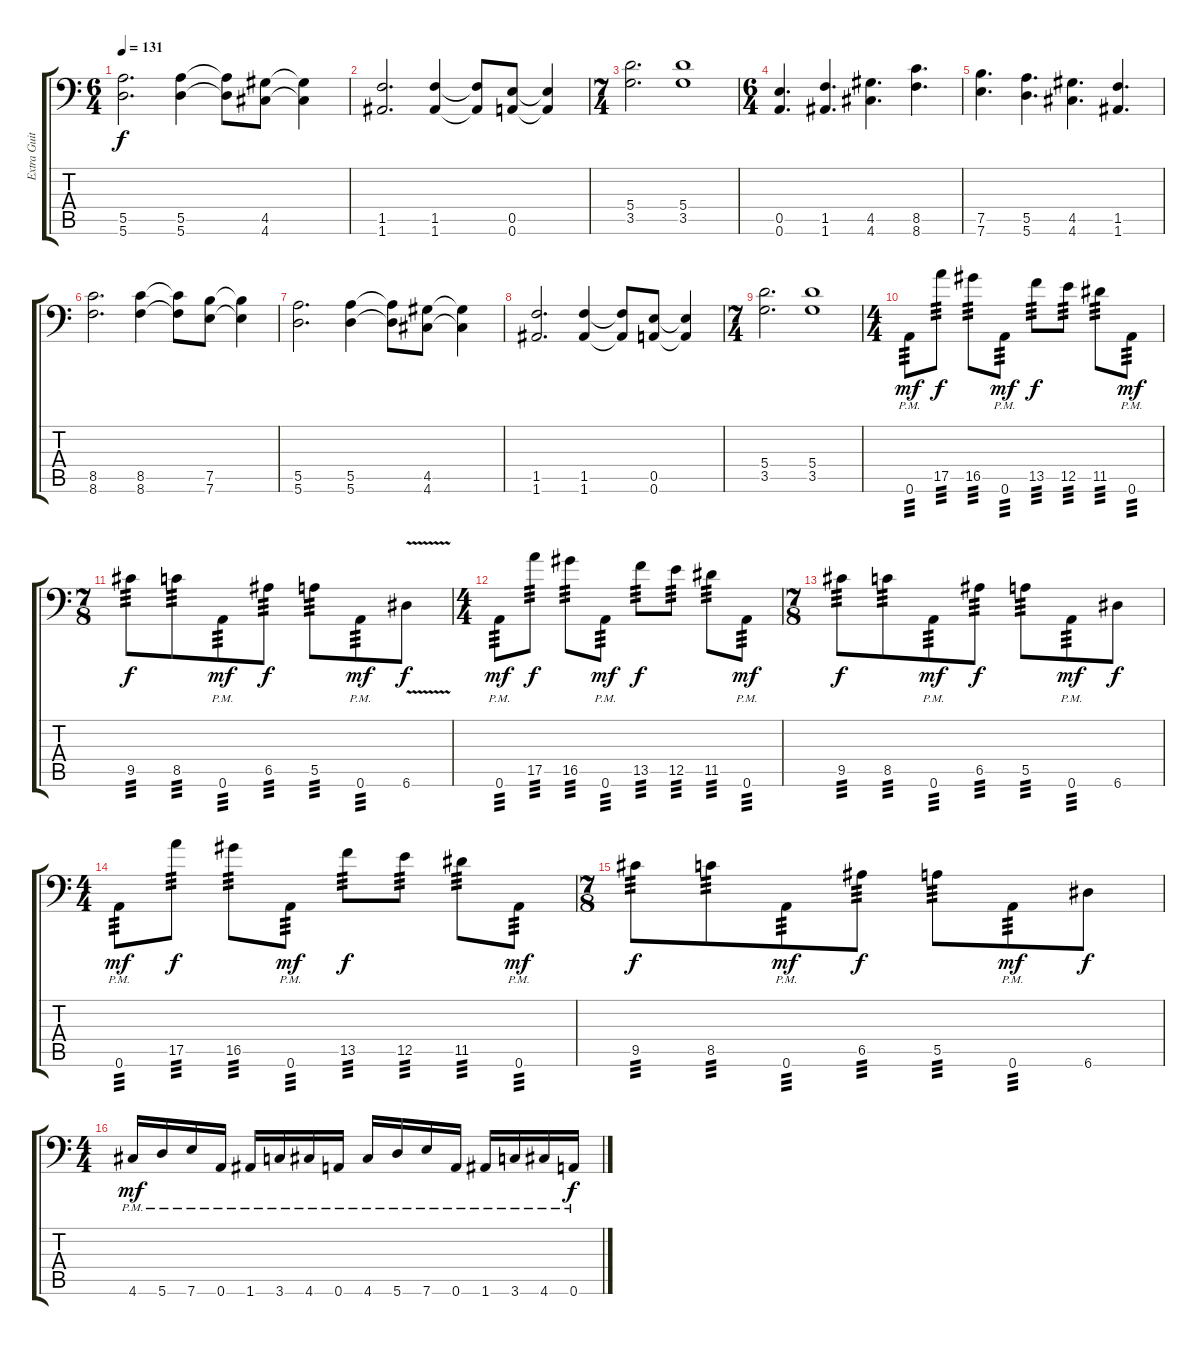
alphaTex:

\track ("Extra Guitar" "Extra Guit") {instrument overdrivenguitar}
\staff {score tabs}
\tuning (B3 Gb3 D3 A2 E2 A1) {hide}
\ts (6 4)
\tempo 131
\clef f4
\ks c
(5.5 5.6).2{d dy f} (5.5 5.6).4 (5.5{t} 5.6{t}).8 (4.5 4.6).8 (4.5{t} 4.6{t}).4 |
(1.5 1.6).2{d} (1.5 1.6).4 (1.5{t} 1.6{t}).8 (0.5 0.6).8 (0.5{t} 0.6{t}).4 |
\ts (7 4)
(5.4 3.5).2{d} (5.4 3.5).1 |
\ts (6 4)
(0.5 0.6).4{d} (1.5 1.6).4{d} (4.5 4.6).4{d} (8.5 8.6).4{d} |
(7.5 7.6).4{d} (5.5 5.6).4{d} (4.5 4.6).4{d} (1.5 1.6).4{d} |
(8.5 8.6).2{d} (8.5 8.6).4 (8.5{t} 8.6{t}).8 (7.5 7.6).8 (7.5{t} 7.6{t}).4 |
(5.5 5.6).2{d} (5.5 5.6).4 (5.5{t} 5.6{t}).8 (4.5 4.6).8 (4.5{t} 4.6{t}).4 |
(1.5 1.6).2{d} (1.5 1.6).4 (1.5{t} 1.6{t}).8 (0.5 0.6).8 (0.5{t} 0.6{t}).4 |
\ts (7 4)
(5.4 3.5).2{d} (5.4 3.5).1 |
\ts (4 4)
0.6{pm}.8{tp 3 dy mf} 17.5.8{tp 3 dy f} 16.5.8{tp 3} 0.6{pm}.8{tp 3 dy mf} 13.5.8{tp 3 dy f} 12.5.8{tp 3} 11.5.8{tp 3} 0.6{pm}.8{tp 3 dy mf} |
\ts (7 8)
9.5.8{tp 3 dy f} 8.5.8{tp 3} 0.6{pm}.8{tp 3 dy mf} 6.5.8{tp 3 dy f} 5.5.8{tp 3} 0.6{pm}.8{tp 3 dy mf} 6.6{v}.8{dy f} |
\ts (4 4)
0.6{pm}.8{tp 3 dy mf balance 12 instrument distortionguitar} 17.5.8{tp 3 dy f} 16.5.8{tp 3} 0.6{pm}.8{tp 3 dy mf} 13.5.8{tp 3 dy f} 12.5.8{tp 3} 11.5.8{tp 3} 0.6{pm}.8{tp 3 dy mf} |
\ts (7 8)
9.5.8{tp 3 dy f} 8.5.8{tp 3} 0.6{pm}.8{tp 3 dy mf} 6.5.8{tp 3 dy f} 5.5.8{tp 3} 0.6{pm}.8{tp 3 dy mf} 6.6.8{dy f} |
\ts (4 4)
0.6{pm}.8{tp 3 dy mf balance 4 instrument overdrivenguitar} 17.5.8{tp 3 dy f} 16.5.8{tp 3} 0.6{pm}.8{tp 3 dy mf} 13.5.8{tp 3 dy f} 12.5.8{tp 3} 11.5.8{tp 3} 0.6{pm}.8{tp 3 dy mf} |
\ts (7 8)
9.5.8{tp 3 dy f} 8.5.8{tp 3} 0.6{pm}.8{tp 3 dy mf} 6.5.8{tp 3 dy f} 5.5.8{tp 3} 0.6{pm}.8{tp 3 dy mf} 6.6.8{dy f} |
\ts (4 4)
4.6{pm}.16{dy mf balance 12 instrument distortionguitar} 5.6{pm}.16 7.6{pm}.16 0.6{pm}.16 1.6{pm}.16 3.6{pm}.16 4.6{pm}.16 0.6{pm}.16 4.6{pm}.16 5.6{pm}.16 7.6{pm}.16 0.6{pm}.16 1.6{pm}.16 3.6{pm}.16 4.6{pm}.16 0.6{pm}.16{dy f}
